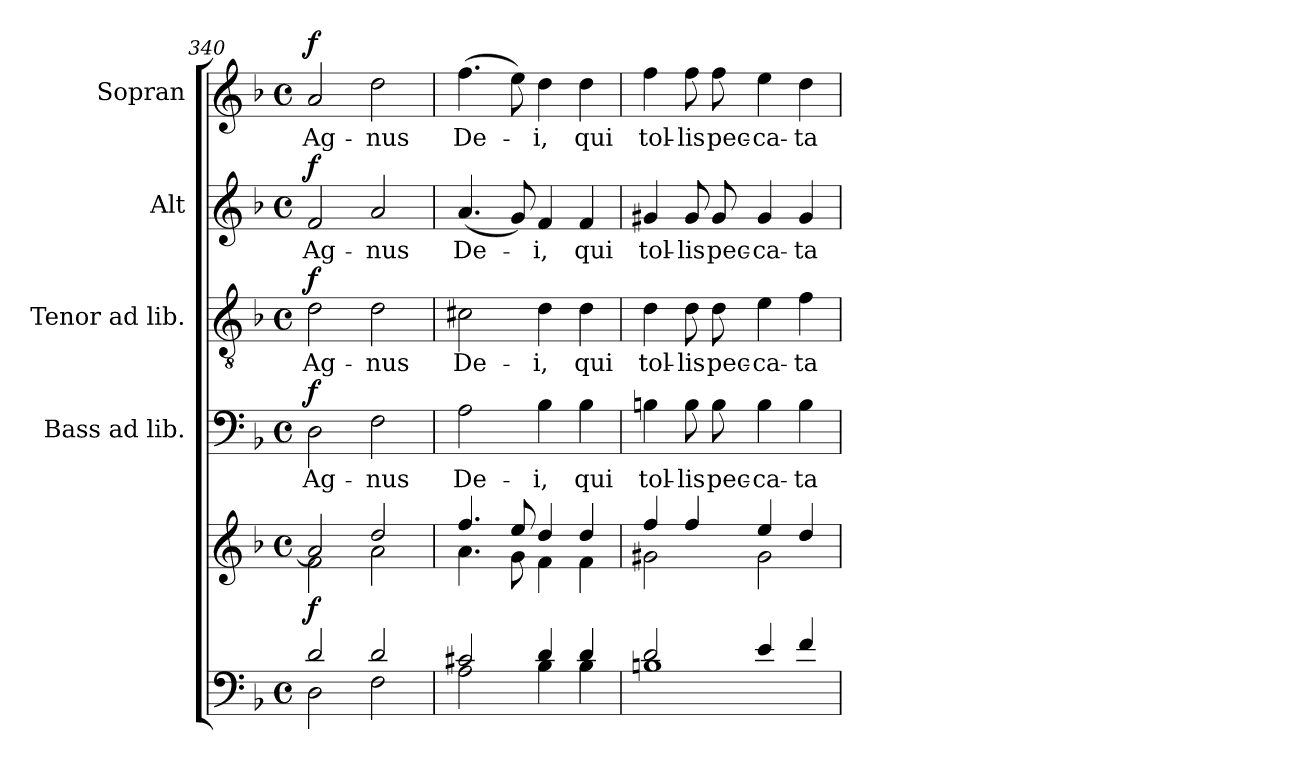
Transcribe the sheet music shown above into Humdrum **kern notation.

**kern	**kern	**dynam	**kern	**text	**dynam	**kern	**text	**dynam	**kern	**text	**dynam	**kern	**text	**dynam
*part5	*part5	*part5	*part4	*part4	*part4	*part3	*part3	*part3	*part2	*part2	*part2	*part1	*part1	*part1
*staff6	*staff5	*staff5/6	*staff4	*staff4	*staff4	*staff3	*staff3	*staff3	*staff2	*staff2	*staff2	*staff1	*staff1	*staff1
*	*	*	*I"Bass ad lib.	*	*	*I"Tenor ad lib.	*	*	*I"Alt	*	*	*I"Sopran	*	*
*	*	*	*I'B.	*	*	*I'T.	*	*	*I'A.	*	*	*I'S.	*	*
*clefF4	*clefG2	*	*clefF4	*	*	*clefGv2	*	*	*clefG2	*	*	*clefG2	*	*
*k[b-]	*k[b-]	*	*k[b-]	*	*	*k[b-]	*	*	*k[b-]	*	*	*k[b-]	*	*
*F:	*F:	*	*F:	*	*	*F:	*	*	*F:	*	*	*F:	*	*
*M4/4	*M4/4	*	*M4/4	*	*	*M4/4	*	*	*M4/4	*	*	*M4/4	*	*
*met(c)	*met(c)	*	*met(c)	*	*	*met(c)	*	*	*met(c)	*	*	*met(c)	*	*
=340	=340	=340	=340	=340	=340	=340	=340	=340	=340	=340	=340	=340	=340	=340
*^	*^	*	*	*	*	*	*	*	*	*	*	*	*	*
!	!	!	!	!LO:DY:b	!	!LO:LY:b	!LO:DY:a	!	!LO:LY:b	!LO:DY:a	!	!LO:LY:b	!LO:DY:a	!	!LO:LY:b	!LO:DY:a
2d/	2D\	2a/]	2f\	f	2D\	Ag-	f	2d\	Ag-	f	2f/	Ag-	f	2a/	Ag-	f
!	!	!	!	!	!	!LO:LY:b	!	!	!LO:LY:b	!	!	!LO:LY:b	!	!	!LO:LY:b	!
2d/	2F\	2dd/	2a\	.	2F\	-nus	.	2d\	-nus	.	2a/	-nus	.	2dd\	-nus	.
=341	=341	=341	=341	=341	=341	=341	=341	=341	=341	=341	=341	=341	=341	=341	=341	=341
!	!	!	!	!	!	!LO:LY:b	!	!	!LO:LY:b	!	!	!LO:LY:b	!	!	!LO:LY:b	!
2c#X/	2A\	4.ff/	4.a\	.	2A\	De-	.	2c#X\	De-	.	(<4.a/	De-	.	(>4.ff\	De-	.
.	.	8ee/	8g\	.	.	.	.	.	.	.	8g/)	.	.	8ee\)	.	.
!	!	!	!	!	!	!LO:LY:b	!	!	!LO:LY:b	!	!	!LO:LY:b	!	!	!LO:LY:b	!
4d/	4B-\	4dd/	4f\	.	4B-\	-i,	.	4d\	-i,	.	4f/	-i,	.	4dd\	-i,	.
!	!	!	!	!	!	!LO:LY:b	!	!	!LO:LY:b	!	!	!LO:LY:b	!	!	!LO:LY:b	!
4d/	4B-\	4dd/	4f\	.	4B-\	qui	.	4d\	qui	.	4f/	qui	.	4dd\	qui	.
=342	=342	=342	=342	=342	=342	=342	=342	=342	=342	=342	=342	=342	=342	=342	=342	=342
!	!	!	!	!	!	!LO:LY:b	!	!	!LO:LY:b	!	!	!LO:LY:b	!	!	!LO:LY:b	!
2d/	1Bn	4ff/	2g#X\	.	4Bn\	tol-	.	4d\	tol-	.	4g#X/	tol-	.	4ff\	tol-	.
!	!	!	!	!	!	!LO:LY:b	!	!	!LO:LY:b	!	!	!LO:LY:b	!	!	!LO:LY:b	!
.	.	4ff/	.	.	8B\	-lis	.	8d\	-lis	.	8g#/	-lis	.	8ff\	-lis	.
!	!	!	!	!	!	!LO:LY:b	!	!	!LO:LY:b	!	!	!LO:LY:b	!	!	!LO:LY:b	!
.	.	.	.	.	8B\	pec-	.	8d\	pec-	.	8g#/	pec-	.	8ff\	pec-	.
!	!	!	!	!	!	!LO:LY:b	!	!	!LO:LY:b	!	!	!LO:LY:b	!	!	!LO:LY:b	!
4e/	.	4ee/	2g#\	.	4B\	-ca-	.	4e\	-ca-	.	4g#/	-ca-	.	4ee\	-ca-	.
!	!	!	!	!	!	!LO:LY:b	!	!	!LO:LY:b	!	!	!LO:LY:b	!	!	!LO:LY:b	!
4f/	.	4dd/	.	.	4B\	-ta	.	4f\	-ta	.	4g#/	-ta	.	4dd\	-ta	.
*v	*v	*	*	*	*	*	*	*	*	*	*	*	*	*	*	*
*	*v	*v	*	*	*	*	*	*	*	*	*	*	*	*	*
=	=	=	=	=	=	=	=	=	=	=	=	=	=	=
*-	*-	*-	*-	*-	*-	*-	*-	*-	*-	*-	*-	*-	*-	*-
